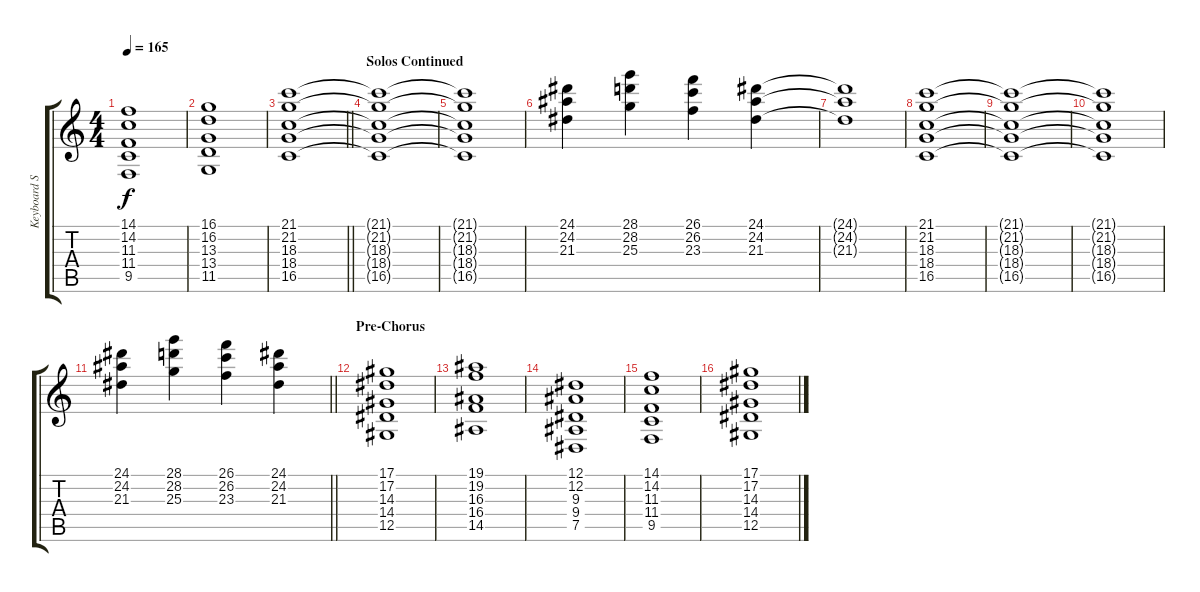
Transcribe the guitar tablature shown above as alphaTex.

\track ("Keyboard Strings" "Keyboard S") {instrument stringensemble1}
\staff {score tabs}
\tuning (Eb4 Bb3 Gb3 Db3 Ab2 Eb2) {hide}
\ts (4 4)
\tempo 165
\clef g2
\ks c
(14.1 14.2 11.3 11.4 9.5).1{dy f} |
(16.1 16.2 13.3 13.4 11.5).1 |
\barLineRight lightlight
(21.1 21.2 18.3 18.4 16.5).1 |
\section ("" "Solos Continued")
(21.1{t} 21.2{t} 18.3{t} 18.4{t} 16.5{t}).1 |
(21.1{t} 21.2{t} 18.3{t} 18.4{t} 16.5{t}).1 |
(24.1 24.2 21.3).4 (28.1 28.2 25.3).4 (26.1 26.2 23.3).4 (24.1 24.2 21.3).4 |
(24.1{t} 24.2{t} 21.3{t}).1 |
(21.1 21.2 18.3 18.4 16.5).1 |
(21.1{t} 21.2{t} 18.3{t} 18.4{t} 16.5{t}).1 |
(21.1{t} 21.2{t} 18.3{t} 18.4{t} 16.5{t}).1 |
\barLineRight lightlight
(24.1 24.2 21.3).4 (28.1 28.2 25.3).4 (26.1 26.2 23.3).4 (24.1 24.2 21.3).4 |
\section ("" "Pre-Chorus")
(17.1 17.2 14.3 14.4 12.5).1 |
(19.1 19.2 16.3 16.4 14.5).1 |
(12.1 12.2 9.3 9.4 7.5).1 |
(14.1 14.2 11.3 11.4 9.5).1 |
(17.1 17.2 14.3 14.4 12.5).1
